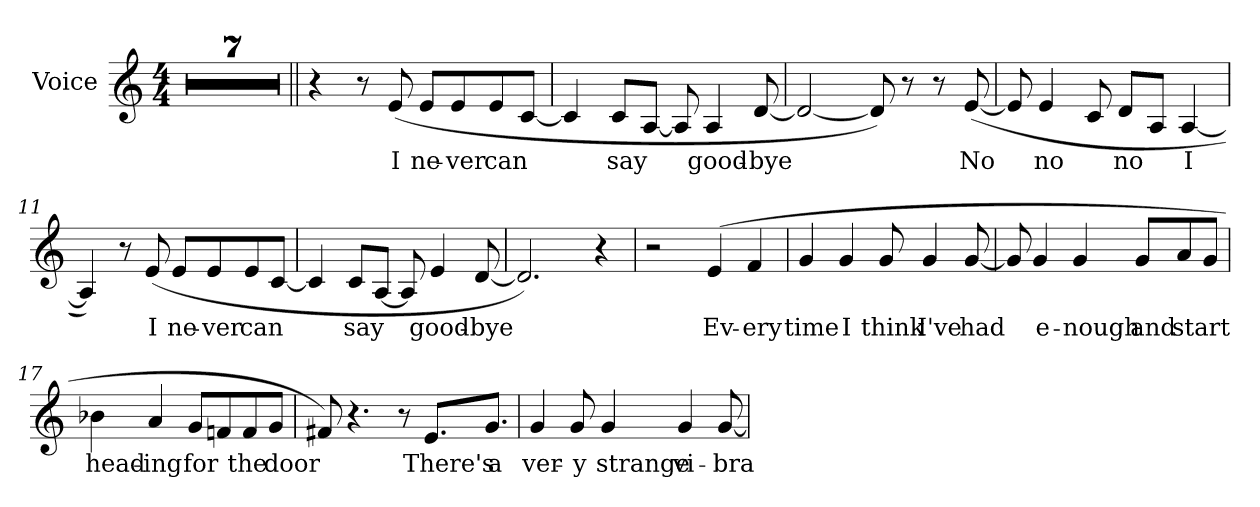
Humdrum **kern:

**kern	**text
*part1	*part1
*staff1	*staff1
*I"Voice	*
*I'Voice	*
!!LO:PB:g=z
*clefG2	*
*k[]	*
*C:	*
*M4/4	*
=	=
1r;<	.
=1	=1
1r	.
=2	=2
1r	.
=3	=3
1r	.
=4	=4
1r	.
=5	=5
1r	.
=6	=6
1r	.
=7||	=7||
4r	.
8r	.
!	!LO:LY:b:color=#000000
(8ei/	I
!	!LO:LY:b:color=#000000
8ei/L	ne-
!	!LO:LY:b:color=#000000
8ei/	-ver
!	!LO:LY:b:color=#000000
8ei/	can
[8ci/J	.
!!LO:LB:g=z
=8	=8
4ci/]	.
!	!LO:LY:b:color=#000000
8ci/L	say
[8Ai/J	.
8Ai/]	.
!	!LO:LY:b:color=#000000
4Ai/	good-
!	!LO:LY:b:color=#000000
[8di/	-bye
=9	=9
2di/_	.
8di/])	.
8r	.
8r	.
!	!LO:LY:b:color=#000000
([8ei/	No
=10	=10
8ei/]	.
!	!LO:LY:b:color=#000000
4ei/	no
8ci/	.
!	!LO:LY:b:color=#000000
8di/L	no
8Ai/J	.
!	!LO:LY:b:color=#000000
[4Ai/	I
=11	=11
4Ai/])	.
8r	.
!	!LO:LY:b:color=#000000
(8ei/	I
!	!LO:LY:b:color=#000000
8ei/L	ne-
!	!LO:LY:b:color=#000000
8ei/	-ver
!	!LO:LY:b:color=#000000
8ei/	can
[8ci/J	.
!!LO:LB:g=z
=12	=12
4ci/]	.
!	!LO:LY:b:color=#000000
8ci/L	say
[8Ai/J	.
8Ai/]	.
!	!LO:LY:b:color=#000000
4ei/	good-
!	!LO:LY:b:color=#000000
[8di/	-bye
=13	=13
2.di/])	.
4r	.
=14	=14
2r	.
!	!LO:LY:b:color=#000000
(4ei/	Ev-
!	!LO:LY:b:color=#000000
4fi/	-ery
=15	=15
!	!LO:LY:b:color=#000000
4gi/	time
!	!LO:LY:b:color=#000000
4gi/	I
!	!LO:LY:b:color=#000000
8gi/	think
!	!LO:LY:b:color=#000000
4gi/	I've
!	!LO:LY:b:color=#000000
[8gi/	had
=16	=16
8gi/]	.
!	!LO:LY:b:color=#000000
4gi/	e-
!	!LO:LY:b:color=#000000
4gi/	-nough
!	!LO:LY:b:color=#000000
8gi/L	and
!	!LO:LY:b:color=#000000
8ai/	start
8gi/J	.
!!LO:LB:g=z
=17	=17
!	!LO:LY:b:color=#000000
4b-Xi\	head-
!	!LO:LY:b:color=#000000
4ai/	-ing
!	!LO:LY:b:color=#000000
8gi/L	for
8fni/	.
!	!LO:LY:b:color=#000000
8fi/	the
!	!LO:LY:b:color=#000000
8gi/J	door
=18	=18
8f#Xi/)	.
4.r	.
8r	.
!	!LO:LY:b:color=#000000
8.ei/L	There's
!	!LO:LY:b:color=#000000
8.gi/J	a
=19	=19
!	!LO:LY:b:color=#000000
4gi/	ver-
!	!LO:LY:b:color=#000000
8gi/	-y
!	!LO:LY:b:color=#000000
4gi/	strange
!	!LO:LY:b:color=#000000
4gi/	vi-
!	!LO:LY:b:color=#000000
[8gi/	-bra-
=	=
*-	*-
